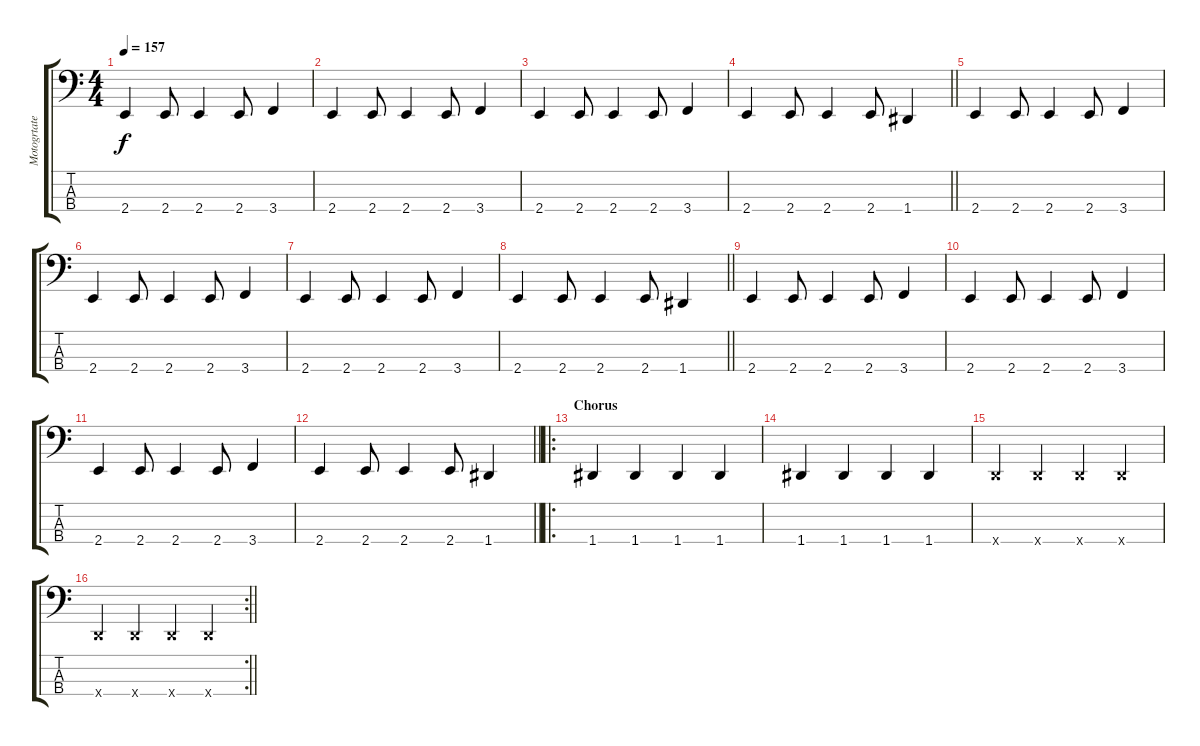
\track ("Motogrtater" "Motogrtate") {instrument slapbass2}
\staff {score tabs}
\tuning (G2 D2 A1 D1) {hide}
\ts (4 4)
\tempo 157
\clef f4
\ks c
2.4.4{dy f} 2.4.8 2.4.4 2.4.8 3.4.4 |
2.4.4 2.4.8 2.4.4 2.4.8 3.4.4 |
2.4.4 2.4.8 2.4.4 2.4.8 3.4.4 |
\barLineRight lightlight
2.4.4 2.4.8 2.4.4 2.4.8 1.4.4 |
2.4.4 2.4.8 2.4.4 2.4.8 3.4.4 |
2.4.4 2.4.8 2.4.4 2.4.8 3.4.4 |
2.4.4 2.4.8 2.4.4 2.4.8 3.4.4 |
\barLineRight lightlight
2.4.4 2.4.8 2.4.4 2.4.8 1.4.4 |
2.4.4 2.4.8 2.4.4 2.4.8 3.4.4 |
2.4.4 2.4.8 2.4.4 2.4.8 3.4.4 |
2.4.4 2.4.8 2.4.4 2.4.8 3.4.4 |
\barLineRight lightlight
2.4.4 2.4.8 2.4.4 2.4.8 1.4.4 |
\ro
\section ("" "Chorus")
1.4.4 1.4.4 1.4.4 1.4.4 |
1.4.4 1.4.4 1.4.4 1.4.4 |
0.4{x}.4 0.4{x}.4 0.4{x}.4 0.4{x}.4 |
\rc 2
\barLineRight lightlight
0.4{x}.4 0.4{x}.4 0.4{x}.4 0.4{x}.4
